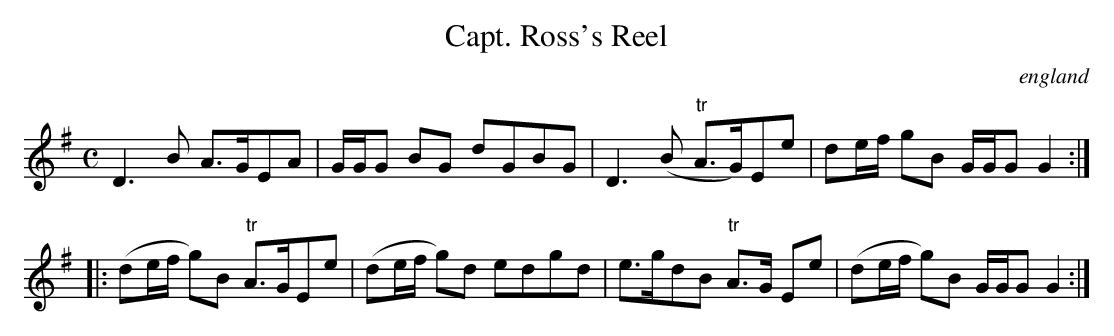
X:1
T:Capt. Ross's Reel
O:england
M:C
K:G
D3B A>GEA| G/G/G BG dGBG| \
D3(B "tr"A>G)Ee| de/f/ gB G/G/G G2::
(de/f/ g)B "tr"A>GEe| (de/f/ g)d edgd|\
e>gdB "tr"A>G Ee| (de/f/ g)B G/G/G G2:|
